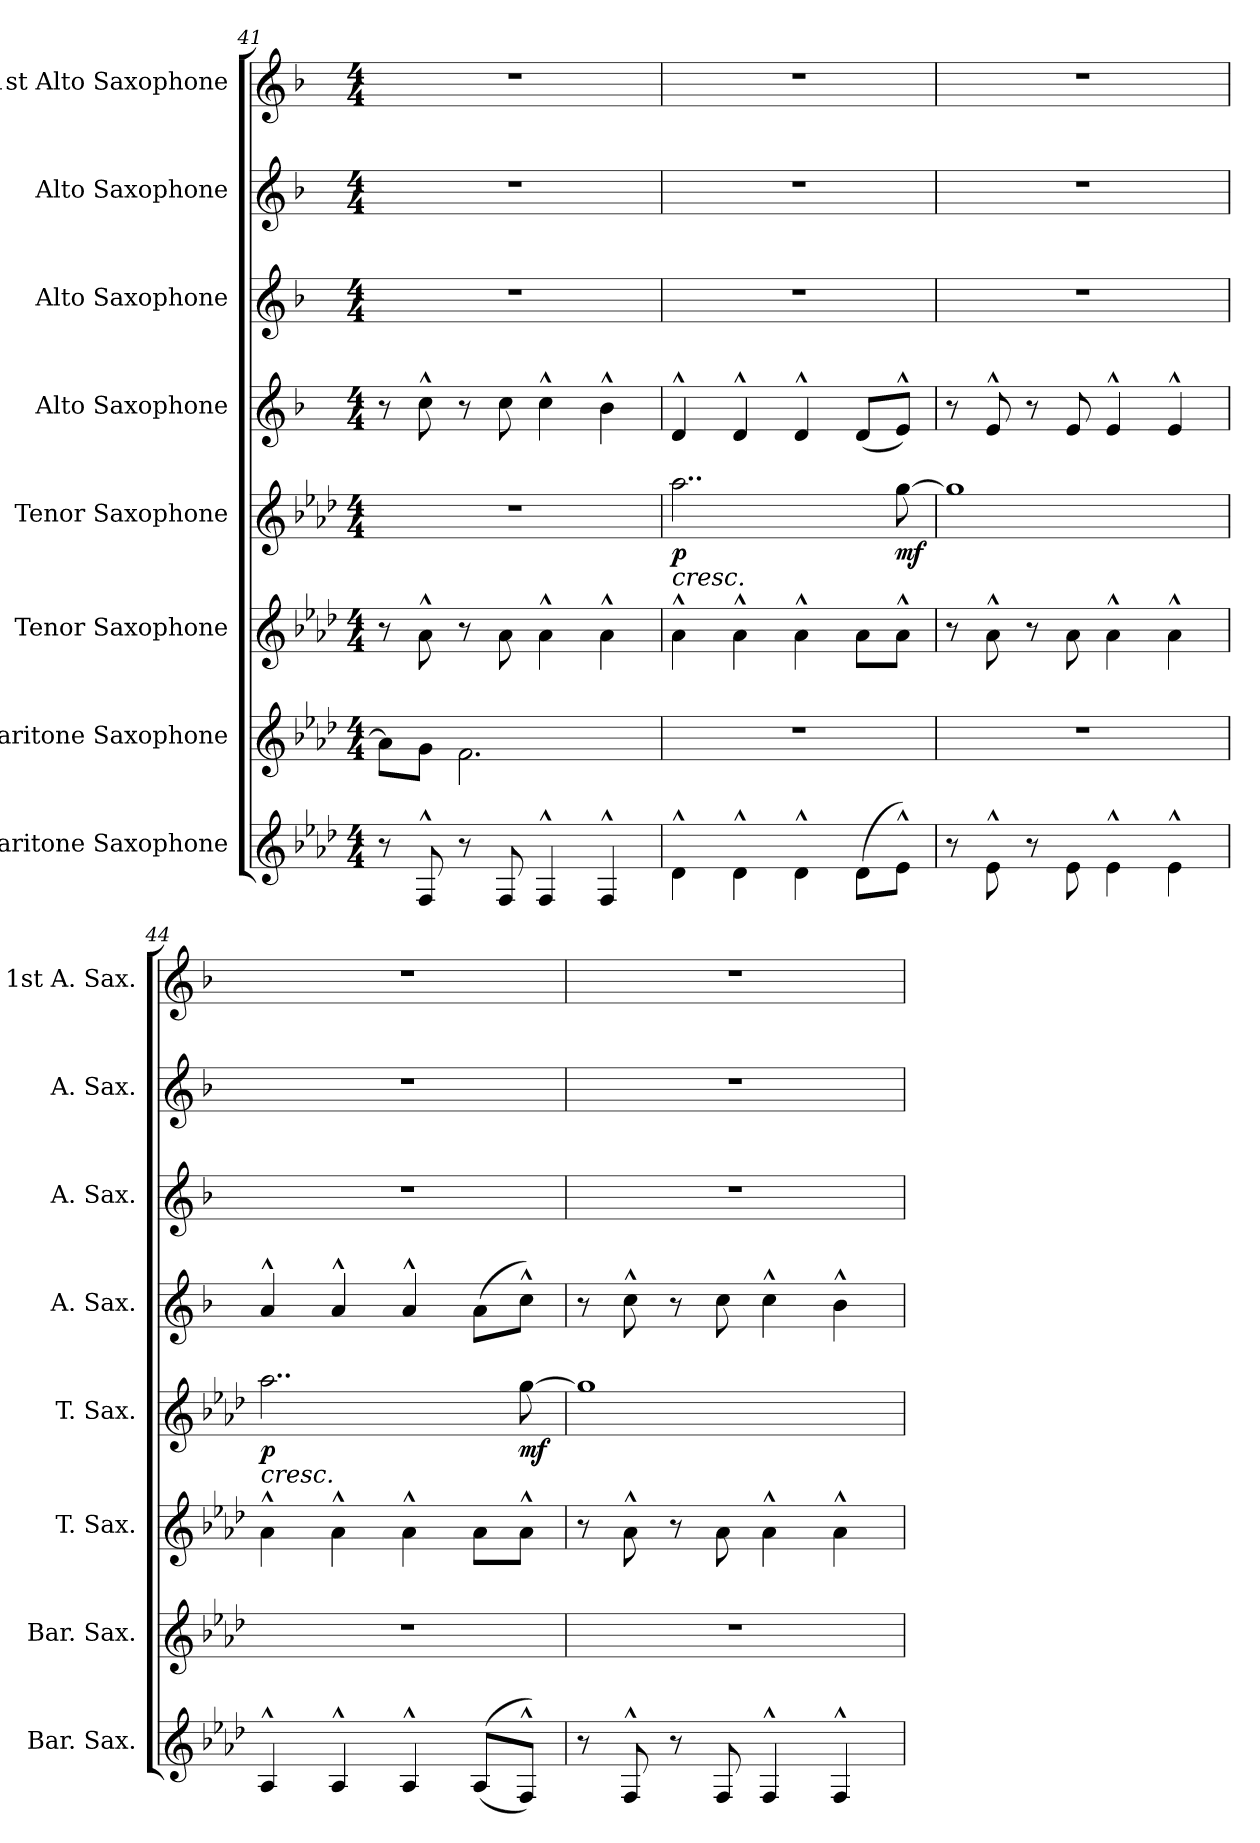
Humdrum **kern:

**kern	**kern	**kern	**kern	**dynam	**kern	**kern	**kern	**kern
*part8	*part7	*part6	*part5	*part5	*part4	*part3	*part2	*part1
*staff8	*staff7	*staff6	*staff5	*staff5	*staff4	*staff3	*staff2	*staff1
*I"Baritone Saxophone	*I"Baritone Saxophone	*I"Tenor Saxophone	*I"Tenor Saxophone	*	*I"Alto Saxophone	*I"Alto Saxophone	*I"Alto Saxophone	*I"1st Alto Saxophone
*I'Bar. Sax.	*I'Bar. Sax.	*I'T. Sax.	*I'T. Sax.	*	*I'A. Sax.	*I'A. Sax.	*I'A. Sax.	*I'1st A. Sax.
*clefG2	*clefG2	*clefG2	*clefG2	*	*clefG2	*clefG2	*clefG2	*clefG2
*ITrd12c21	*ITrd12c21	*ITrd8c14	*ITrd8c14	*	*ITrd5c9	*ITrd5c9	*ITrd5c9	*ITrd5c9
*k[b-e-a-d-]	*k[b-e-a-d-]	*k[b-e-a-d-]	*k[b-e-a-d-]	*	*k[b-e-a-d-]	*k[b-e-a-d-]	*k[b-e-a-d-]	*k[b-e-a-d-]
*M4/4	*M4/4	*M4/4	*M4/4	*	*M4/4	*M4/4	*M4/4	*M4/4
=41	=41	=41	=41	=41	=41	=41	=41	=41
8r	8A-\L]	8r	1r	.	8r	1r	1r	1r
8FF^^/	8G\J	8A-^^\	.	.	8e-^^\	.	.	.
8r	2.F\	8r	.	.	8r	.	.	.
8FF/	.	8A-\	.	.	8e-\	.	.	.
4FF^^/	.	4A-^^\	.	.	4e-^^\	.	.	.
4FF^^/	.	4A-^^\	.	.	4d-^^\	.	.	.
=42	=42	=42	=42	=42	=42	=42	=42	=42
!	!	!	!	!LO:HP:b	!	!	!	!
!	!	!	!	!LO:DY:n=1:b	!	!	!	!
4D-^^\	1r	4A-^^\	2..a-\	< p	4F^^/	1r	1r	1r
4D-^^\	.	4A-^^\	.	.	4F^^/	.	.	.
4D-^^\	.	4A-^^\	.	.	4F^^/	.	.	.
(8D-\L	.	8A-\L	.	.	(8F/L	.	.	.
!	!	!	!	!LO:DY:n=2:b	!	!	!	!
8E-^^\J)	.	8A-^^\J	[8g\	mf	8G^^/J)	.	.	.
.	.	.	.	[	.	.	.	.
=43	=43	=43	=43	=43	=43	=43	=43	=43
8r	1r	8r	1g]	.	8r	1r	1r	1r
8E-^^\	.	8A-^^\	.	.	8G^^/	.	.	.
8r	.	8r	.	.	8r	.	.	.
8E-\	.	8A-\	.	.	8G/	.	.	.
4E-^^\	.	4A-^^\	.	.	4G^^/	.	.	.
4E-^^\	.	4A-^^\	.	.	4G^^/	.	.	.
=44	=44	=44	=44	=44	=44	=44	=44	=44
!	!	!	!	!LO:HP:b	!	!	!	!
!	!	!	!	!LO:DY:n=1:b	!	!	!	!
4AA-^^/	1r	4A-^^\	2..a-\	< p	4c^^/	1r	1r	1r
4AA-^^/	.	4A-^^\	.	.	4c^^/	.	.	.
4AA-^^/	.	4A-^^\	.	.	4c^^/	.	.	.
((8AA-/L	.	8A-\L	.	.	(8c\L	.	.	.
!	!	!	!	!LO:DY:n=2:b	!	!	!	!
8FF^^/J))	.	8A-^^\J	[8g\	mf	8e-^^\J)	.	.	.
.	.	.	.	[	.	.	.	.
=45	=45	=45	=45	=45	=45	=45	=45	=45
8r	1r	8r	1g]	.	8r	1r	1r	1r
8FF^^/	.	8A-^^\	.	.	8e-^^\	.	.	.
8r	.	8r	.	.	8r	.	.	.
8FF/	.	8A-\	.	.	8e-\	.	.	.
4FF^^/	.	4A-^^\	.	.	4e-^^\	.	.	.
4FF^^/	.	4A-^^\	.	.	4d-^^\	.	.	.
=	=	=	=	=	=	=	=	=
*-	*-	*-	*-	*-	*-	*-	*-	*-
